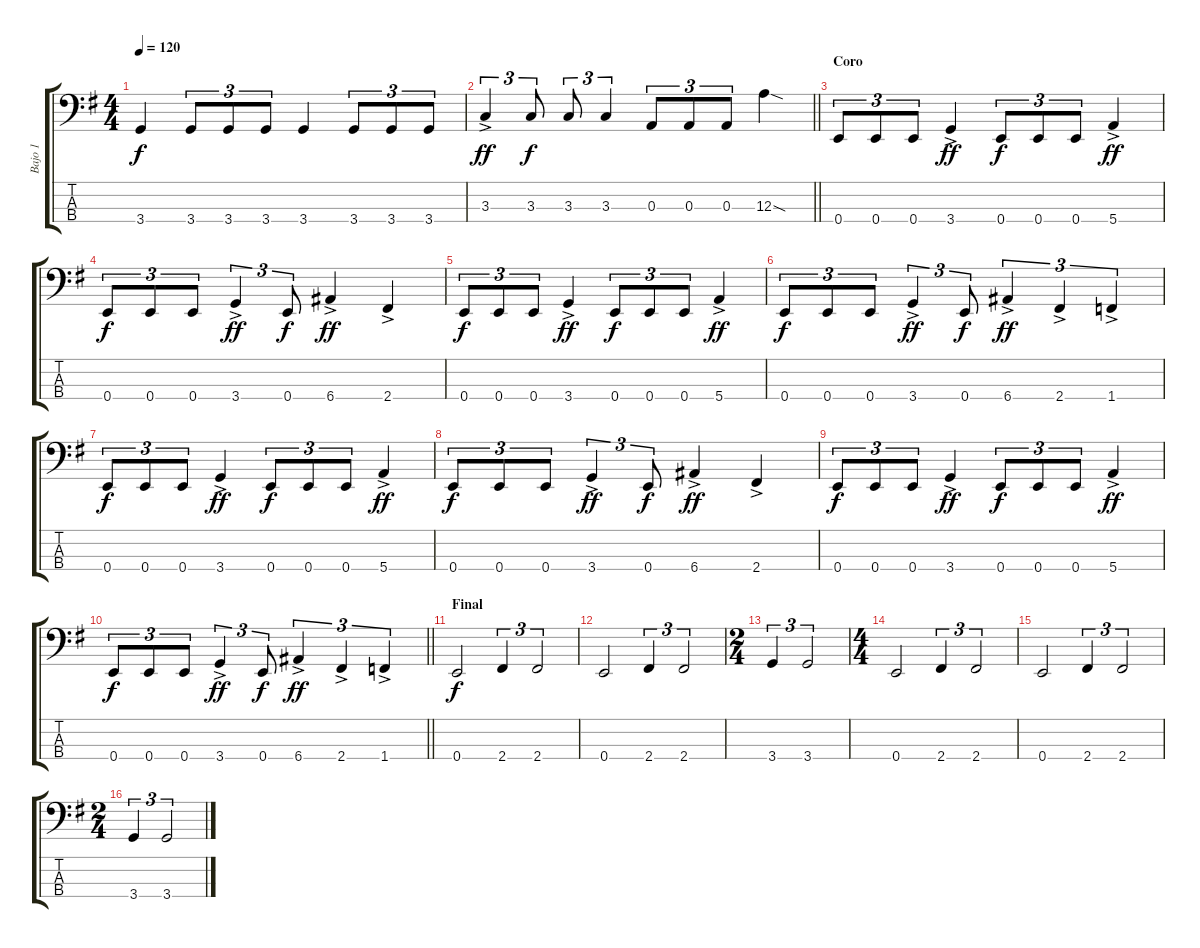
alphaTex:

\track ("Bajo 1" "Bajo 1") {instrument electricbassfinger}
\staff {score tabs}
\tuning (G2 D2 A1 E1) {hide}
\ts (4 4)
\tempo 120
\clef f4
\ks g
3.4.4{dy f} 3.4.8{tu (3 2)} 3.4.8{tu (3 2)} 3.4.8{tu (3 2)} 3.4.4 3.4.8{tu (3 2)} 3.4.8{tu (3 2)} 3.4.8{tu (3 2)} |
\barLineRight lightlight
3.3{ac}.4{tu (3 2) dy ff} 3.3.8{tu (3 2) dy f} 3.3.8{tu (3 2)} 3.3.4{tu (3 2)} 0.3.8{tu (3 2)} 0.3.8{tu (3 2)} 0.3.8{tu (3 2)} 12.3{sod}.4 |
\section ("" "Coro")
0.4.8{tu (3 2)} 0.4.8{tu (3 2)} 0.4.8{tu (3 2)} 3.4{ac}.4{dy ff} 0.4.8{tu (3 2) dy f} 0.4.8{tu (3 2)} 0.4.8{tu (3 2)} 5.4{ac}.4{dy ff} |
0.4.8{tu (3 2) dy f} 0.4.8{tu (3 2)} 0.4.8{tu (3 2)} 3.4{ac}.4{tu (3 2) dy ff} 0.4.8{tu (3 2) dy f} 6.4{ac}.4{dy ff} 2.4{ac}.4 |
0.4.8{tu (3 2) dy f} 0.4.8{tu (3 2)} 0.4.8{tu (3 2)} 3.4{ac}.4{dy ff} 0.4.8{tu (3 2) dy f} 0.4.8{tu (3 2)} 0.4.8{tu (3 2)} 5.4{ac}.4{dy ff} |
0.4.8{tu (3 2) dy f} 0.4.8{tu (3 2)} 0.4.8{tu (3 2)} 3.4{ac}.4{tu (3 2) dy ff} 0.4.8{tu (3 2) dy f} 6.4{ac}.4{tu (3 2) dy ff} 2.4{ac}.4{tu (3 2)} 1.4{ac}.4{tu (3 2)} |
0.4.8{tu (3 2) dy f} 0.4.8{tu (3 2)} 0.4.8{tu (3 2)} 3.4{ac}.4{dy ff} 0.4.8{tu (3 2) dy f} 0.4.8{tu (3 2)} 0.4.8{tu (3 2)} 5.4{ac}.4{dy ff} |
0.4.8{tu (3 2) dy f} 0.4.8{tu (3 2)} 0.4.8{tu (3 2)} 3.4{ac}.4{tu (3 2) dy ff} 0.4.8{tu (3 2) dy f} 6.4{ac}.4{dy ff} 2.4{ac}.4 |
0.4.8{tu (3 2) dy f} 0.4.8{tu (3 2)} 0.4.8{tu (3 2)} 3.4{ac}.4{dy ff} 0.4.8{tu (3 2) dy f} 0.4.8{tu (3 2)} 0.4.8{tu (3 2)} 5.4{ac}.4{dy ff} |
\barLineRight lightlight
0.4.8{tu (3 2) dy f} 0.4.8{tu (3 2)} 0.4.8{tu (3 2)} 3.4{ac}.4{tu (3 2) dy ff} 0.4.8{tu (3 2) dy f} 6.4{ac}.4{tu (3 2) dy ff} 2.4{ac}.4{tu (3 2)} 1.4{ac}.4{tu (3 2)} |
\section ("" "Final")
0.4.2{dy f} 2.4.4{tu (3 2)} 2.4.2{tu (3 2)} |
0.4.2 2.4.4{tu (3 2)} 2.4.2{tu (3 2)} |
\ts (2 4)
3.4.4{tu (3 2)} 3.4.2{tu (3 2)} |
\ts (4 4)
0.4.2 2.4.4{tu (3 2)} 2.4.2{tu (3 2)} |
0.4.2 2.4.4{tu (3 2)} 2.4.2{tu (3 2)} |
\ts (2 4)
3.4.4{tu (3 2)} 3.4.2{tu (3 2)}
